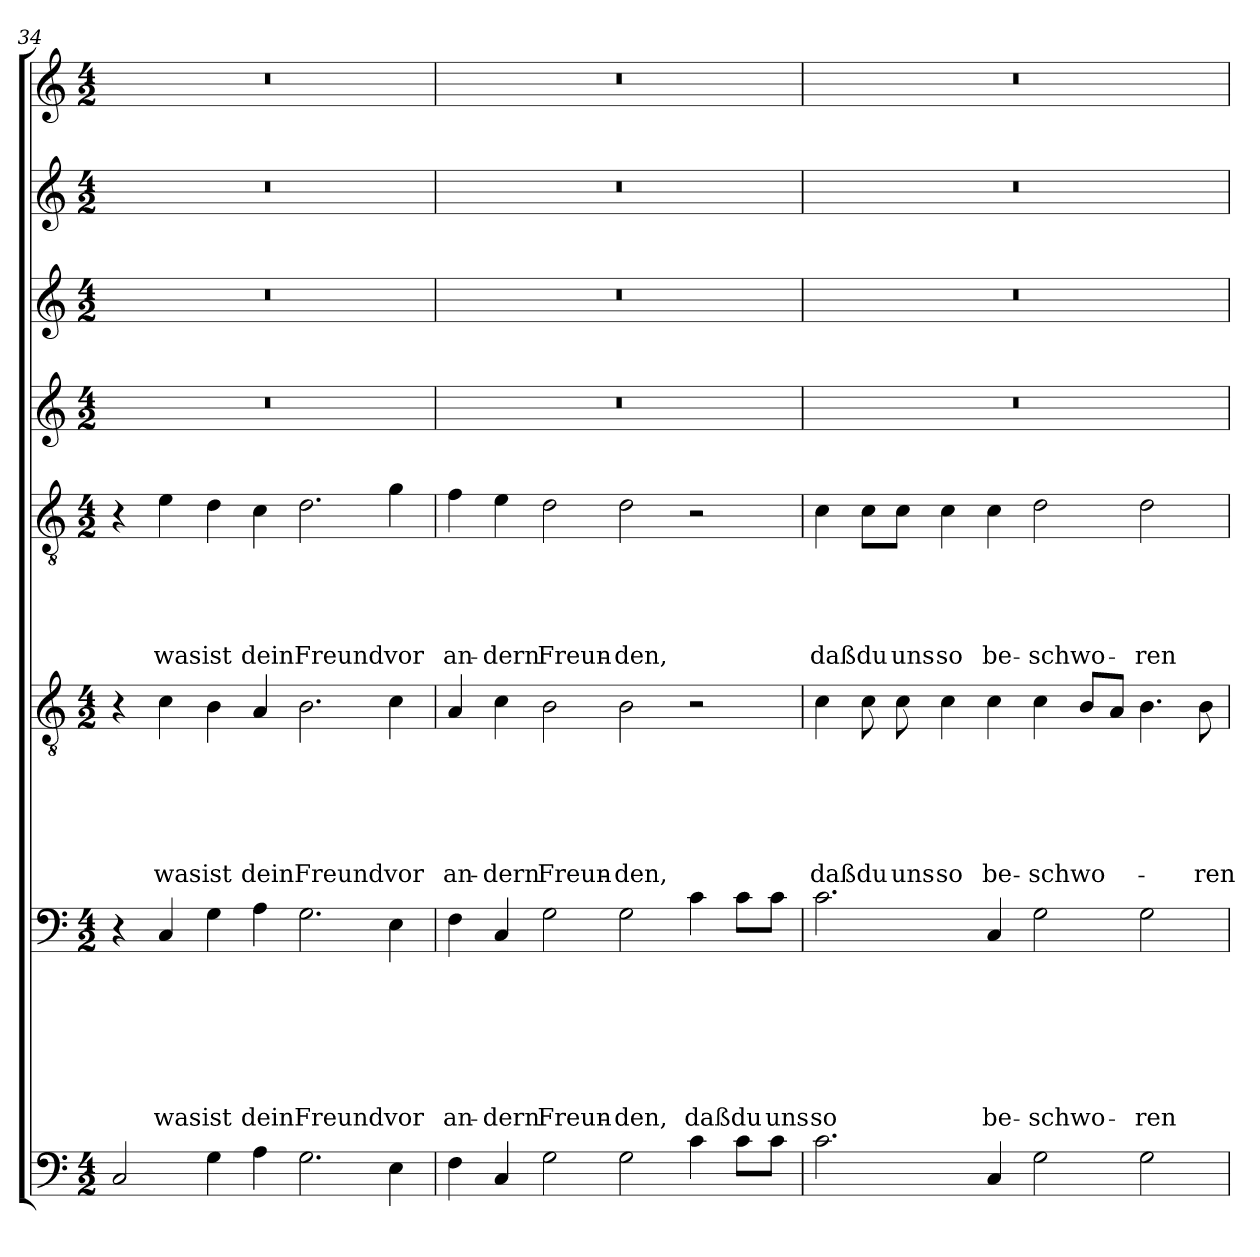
**kern	**kern	**text	**text	**text	**text	**text	**text	**text	**kern	**text	**text	**text	**text	**text	**text	**kern	**text	**text	**text	**text	**text	**kern	**kern	**kern	**kern
*part8	*part7	*part7	*part7	*part7	*part7	*part7	*part7	*part7	*part6	*part6	*part6	*part6	*part6	*part6	*part6	*part5	*part5	*part5	*part5	*part5	*part5	*part4	*part3	*part2	*part1
*staff8	*staff7	*staff7	*staff7	*staff7	*staff7	*staff7	*staff7	*staff7	*staff6	*staff6	*staff6	*staff6	*staff6	*staff6	*staff6	*staff5	*staff5	*staff5	*staff5	*staff5	*staff5	*staff4	*staff3	*staff2	*staff1
*clefF4	*clefF4	*	*	*	*	*	*	*	*clefGv2	*	*	*	*	*	*	*clefGv2	*	*	*	*	*	*clefG2	*clefG2	*clefG2	*clefG2
*k[]	*k[]	*	*	*	*	*	*	*	*k[]	*	*	*	*	*	*	*k[]	*	*	*	*	*	*k[]	*k[]	*k[]	*k[]
*C:	*C:	*	*	*	*	*	*	*	*C:	*	*	*	*	*	*	*C:	*	*	*	*	*	*C:	*C:	*C:	*C:
*M4/2	*M4/2	*	*	*	*	*	*	*	*M4/2	*	*	*	*	*	*	*M4/2	*	*	*	*	*	*M4/2	*M4/2	*M4/2	*M4/2
=34	=34	=34	=34	=34	=34	=34	=34	=34	=34	=34	=34	=34	=34	=34	=34	=34	=34	=34	=34	=34	=34	=34	=34	=34	=34
2C/	4r	.	.	.	.	.	.	.	4r	.	.	.	.	.	.	4r	.	.	.	.	.	0r	0r	0r	0r
!	!	!	!	!	!	!	!	!LO:LY:b	!	!	!	!	!	!	!LO:LY:b	!	!	!	!	!	!LO:LY:b	!	!	!	!
.	4C/	.	.	.	.	.	.	was	4c\	.	.	.	.	.	was	4e\	.	.	.	.	was	.	.	.	.
!	!	!	!	!	!	!	!	!LO:LY:b	!	!	!	!	!	!	!LO:LY:b	!	!	!	!	!	!LO:LY:b	!	!	!	!
4G\	4G\	.	.	.	.	.	.	ist	4B\	.	.	.	.	.	ist	4d\	.	.	.	.	ist	.	.	.	.
!	!	!	!	!	!	!	!	!LO:LY:b	!	!	!	!	!	!	!LO:LY:b	!	!	!	!	!	!LO:LY:b	!	!	!	!
4A\	4A\	.	.	.	.	.	.	dein	4A/	.	.	.	.	.	dein	4c\	.	.	.	.	dein	.	.	.	.
!	!	!	!	!	!	!	!	!LO:LY:b	!	!	!	!	!	!	!LO:LY:b	!	!	!	!	!	!LO:LY:b	!	!	!	!
2.G\	2.G\	.	.	.	.	.	.	Freund	2.B\	.	.	.	.	.	Freund	2.d\	.	.	.	.	Freund	.	.	.	.
!	!	!	!	!	!	!	!	!LO:LY:b	!	!	!	!	!	!	!LO:LY:b	!	!	!	!	!	!LO:LY:b	!	!	!	!
4E\	4E\	.	.	.	.	.	.	vor	4c\	.	.	.	.	.	vor	4g\	.	.	.	.	vor	.	.	.	.
!!LO:LB:g=z
=35	=35	=35	=35	=35	=35	=35	=35	=35	=35	=35	=35	=35	=35	=35	=35	=35	=35	=35	=35	=35	=35	=35	=35	=35	=35
!	!	!	!	!	!	!	!	!LO:LY:b	!	!	!	!	!	!	!LO:LY:b	!	!	!	!	!	!LO:LY:b	!	!	!	!
4F\	4F\	.	.	.	.	.	.	an-	4A/	.	.	.	.	.	an-	4f\	.	.	.	.	an-	0r	0r	0r	0r
!	!	!	!	!	!	!	!	!LO:LY:b	!	!	!	!	!	!	!LO:LY:b	!	!	!	!	!	!LO:LY:b	!	!	!	!
4C/	4C/	.	.	.	.	.	.	-dern	4c\	.	.	.	.	.	-dern	4e\	.	.	.	.	-dern	.	.	.	.
!	!	!	!	!	!	!	!	!LO:LY:b	!	!	!	!	!	!	!LO:LY:b	!	!	!	!	!	!LO:LY:b	!	!	!	!
2G\	2G\	.	.	.	.	.	.	Freun-	2B\	.	.	.	.	.	Freun-	2d\	.	.	.	.	Freun-	.	.	.	.
!	!	!	!	!	!	!	!	!LO:LY:b	!	!	!	!	!	!	!LO:LY:b	!	!	!	!	!	!LO:LY:b	!	!	!	!
2G\	2G\	.	.	.	.	.	.	-den,	2B\	.	.	.	.	.	-den,	2d\	.	.	.	.	-den,	.	.	.	.
!	!	!	!	!	!	!	!	!LO:LY:b	!	!	!	!	!	!	!	!	!	!	!	!	!	!	!	!	!
4c\	4c\	.	.	.	.	.	.	daß	2r	.	.	.	.	.	.	2r	.	.	.	.	.	.	.	.	.
!	!	!	!	!	!	!	!	!LO:LY:b	!	!	!	!	!	!	!	!	!	!	!	!	!	!	!	!	!
8c\L	8c\L	.	.	.	.	.	.	du	.	.	.	.	.	.	.	.	.	.	.	.	.	.	.	.	.
!	!	!	!	!	!	!	!	!LO:LY:b	!	!	!	!	!	!	!	!	!	!	!	!	!	!	!	!	!
8c\J	8c\J	.	.	.	.	.	.	uns	.	.	.	.	.	.	.	.	.	.	.	.	.	.	.	.	.
=36	=36	=36	=36	=36	=36	=36	=36	=36	=36	=36	=36	=36	=36	=36	=36	=36	=36	=36	=36	=36	=36	=36	=36	=36	=36
!	!	!	!	!	!	!	!	!LO:LY:b	!	!	!	!	!	!	!LO:LY:b	!	!	!	!	!	!LO:LY:b	!	!	!	!
2.c\	2.c\	.	.	.	.	.	.	so	4c\	.	.	.	.	.	daß	4c\	.	.	.	.	daß	0r	0r	0r	0r
!	!	!	!	!	!	!	!	!	!	!	!	!	!	!	!LO:LY:b	!	!	!	!	!	!LO:LY:b	!	!	!	!
.	.	.	.	.	.	.	.	.	8c\	.	.	.	.	.	du	8c\L	.	.	.	.	du	.	.	.	.
!	!	!	!	!	!	!	!	!	!	!	!	!	!	!	!LO:LY:b	!	!	!	!	!	!LO:LY:b	!	!	!	!
.	.	.	.	.	.	.	.	.	8c\	.	.	.	.	.	uns	8c\J	.	.	.	.	uns	.	.	.	.
!	!	!	!	!	!	!	!	!	!	!	!	!	!	!	!LO:LY:b	!	!	!	!	!	!LO:LY:b	!	!	!	!
.	.	.	.	.	.	.	.	.	4c\	.	.	.	.	.	so	4c\	.	.	.	.	so	.	.	.	.
!	!	!	!	!	!	!	!	!LO:LY:b	!	!	!	!	!	!	!LO:LY:b	!	!	!	!	!	!LO:LY:b	!	!	!	!
4C/	4C/	.	.	.	.	.	.	be-	4c\	.	.	.	.	.	be-	4c\	.	.	.	.	be-	.	.	.	.
!	!	!	!	!	!	!	!	!LO:LY:b	!	!	!	!	!	!	!LO:LY:b	!	!	!	!	!	!LO:LY:b	!	!	!	!
2G\	2G\	.	.	.	.	.	.	-schwo-	4c\	.	.	.	.	.	-schwo-	2d\	.	.	.	.	-schwo-	.	.	.	.
.	.	.	.	.	.	.	.	.	8B/L	.	.	.	.	.	.	.	.	.	.	.	.	.	.	.	.
.	.	.	.	.	.	.	.	.	8A/J	.	.	.	.	.	.	.	.	.	.	.	.	.	.	.	.
!	!	!	!	!	!	!	!	!LO:LY:b	!	!	!	!	!	!	!	!	!	!	!	!	!LO:LY:b	!	!	!	!
2G\	2G\	.	.	.	.	.	.	-ren	4.B\	.	.	.	.	.	.	2d\	.	.	.	.	-ren	.	.	.	.
!	!	!	!	!	!	!	!	!	!	!	!	!	!	!	!LO:LY:b	!	!	!	!	!	!	!	!	!	!
.	.	.	.	.	.	.	.	.	8B\	.	.	.	.	.	-ren	.	.	.	.	.	.	.	.	.	.
=	=	=	=	=	=	=	=	=	=	=	=	=	=	=	=	=	=	=	=	=	=	=	=	=	=
*-	*-	*-	*-	*-	*-	*-	*-	*-	*-	*-	*-	*-	*-	*-	*-	*-	*-	*-	*-	*-	*-	*-	*-	*-	*-
